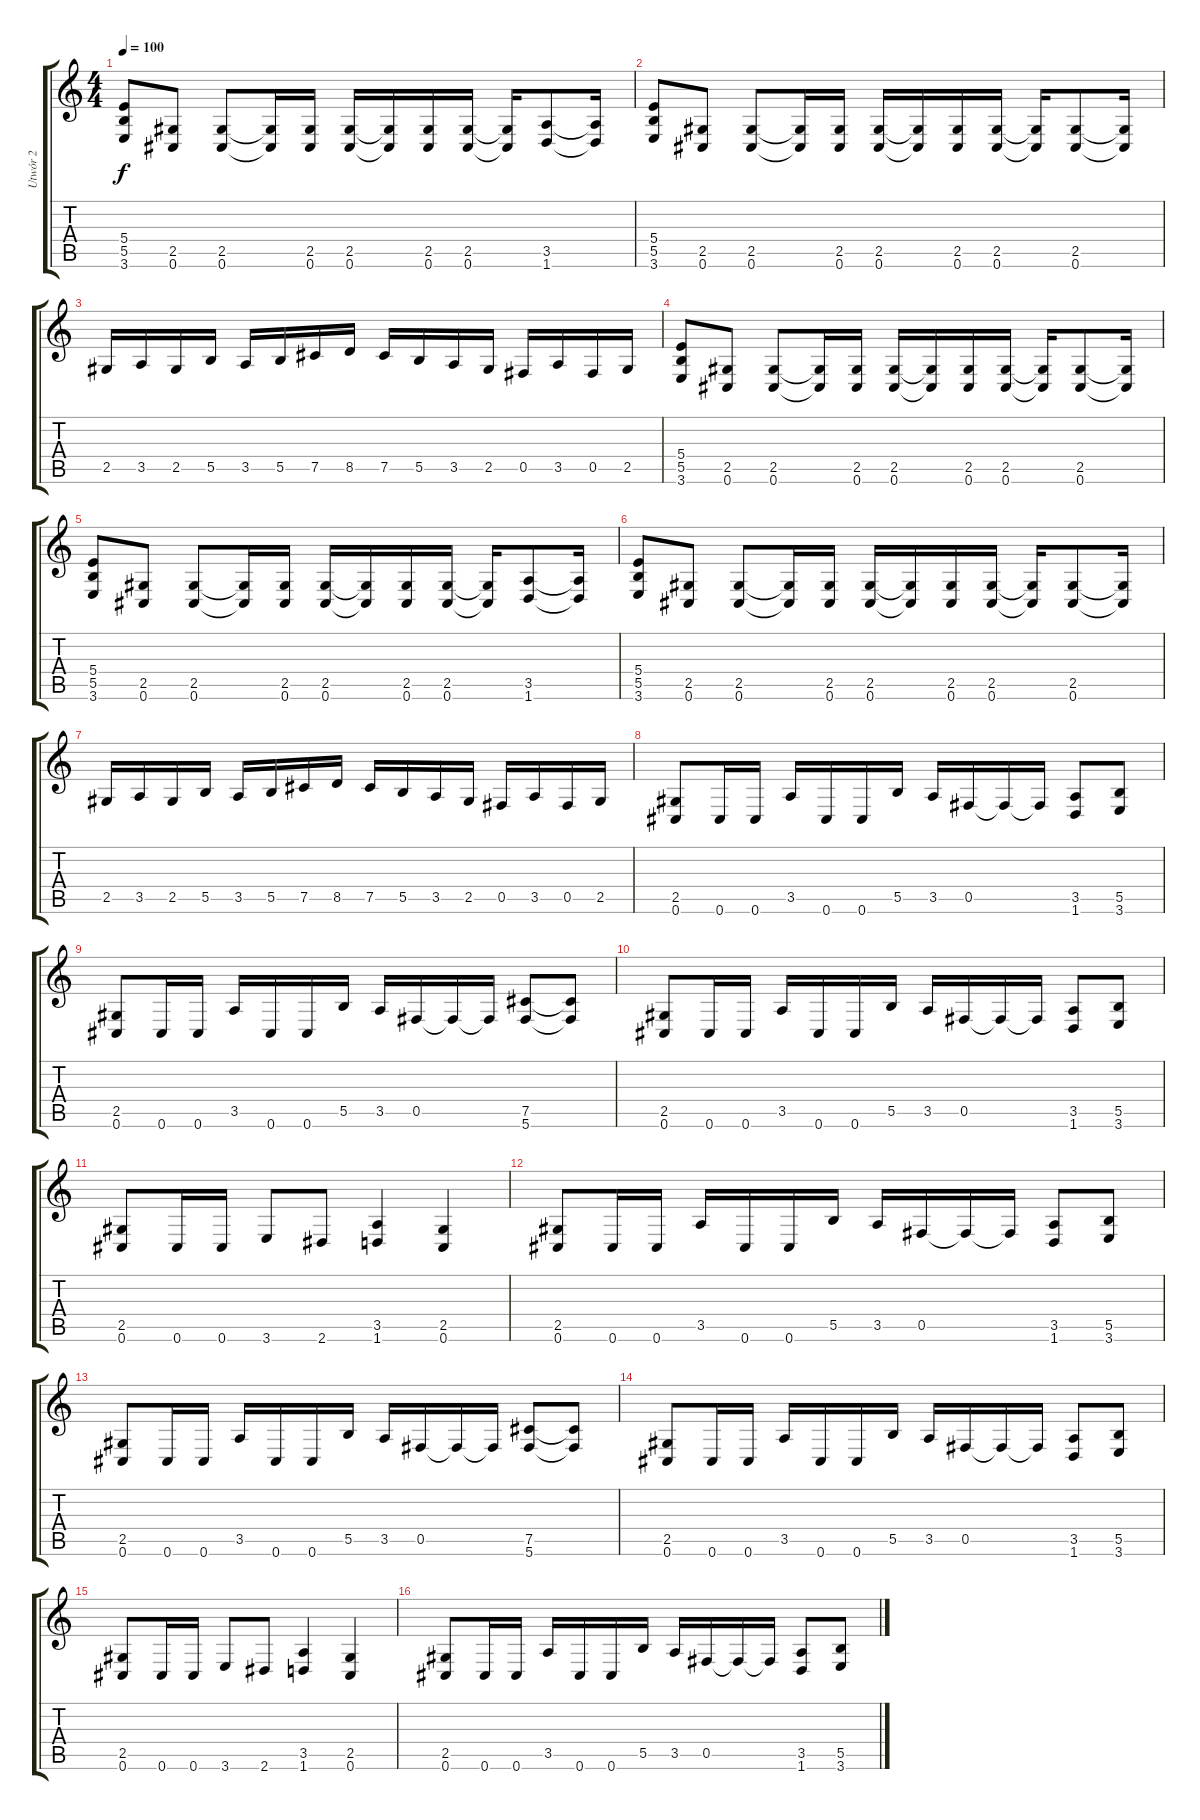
\track ("Utwór 2" "Utwór 2") {instrument distortionguitar}
\staff {score tabs}
\tuning (Db4 Ab3 E3 B2 Gb2 Db2) {hide}
\ts (4 4)
\tempo 100
\clef g2
\ks c
(5.4 5.5 3.6).8{dy f} (2.5 0.6).8 (2.5 0.6).8 (2.5{t} 0.6{t}).16 (2.5 0.6).16 (2.5 0.6).16 (2.5{t} 0.6{t}).16 (2.5 0.6).16 (2.5 0.6).16 (2.5{t} 0.6{t}).16 (3.5 1.6).8 (3.5{t} 1.6{t}).16 |
(5.4 5.5 3.6).8 (2.5 0.6).8 (2.5 0.6).8 (2.5{t} 0.6{t}).16 (2.5 0.6).16 (2.5 0.6).16 (2.5{t} 0.6{t}).16 (2.5 0.6).16 (2.5 0.6).16 (2.5{t} 0.6{t}).16 (2.5 0.6).8 (2.5{t} 0.6{t}).16 |
2.5.16 3.5.16 2.5.16 5.5.16 3.5.16 5.5.16 7.5.16 8.5.16 7.5.16 5.5.16 3.5.16 2.5.16 0.5.16 3.5.16 0.5.16 2.5.16 |
(5.4 5.5 3.6).8 (2.5 0.6).8 (2.5 0.6).8 (2.5{t} 0.6{t}).16 (2.5 0.6).16 (2.5 0.6).16 (2.5{t} 0.6{t}).16 (2.5 0.6).16 (2.5 0.6).16 (2.5{t} 0.6{t}).16 (2.5 0.6).8 (2.5{t} 0.6{t}).16 |
(5.4 5.5 3.6).8 (2.5 0.6).8 (2.5 0.6).8 (2.5{t} 0.6{t}).16 (2.5 0.6).16 (2.5 0.6).16 (2.5{t} 0.6{t}).16 (2.5 0.6).16 (2.5 0.6).16 (2.5{t} 0.6{t}).16 (3.5 1.6).8 (3.5{t} 1.6{t}).16 |
(5.4 5.5 3.6).8 (2.5 0.6).8 (2.5 0.6).8 (2.5{t} 0.6{t}).16 (2.5 0.6).16 (2.5 0.6).16 (2.5{t} 0.6{t}).16 (2.5 0.6).16 (2.5 0.6).16 (2.5{t} 0.6{t}).16 (2.5 0.6).8 (2.5{t} 0.6{t}).16 |
2.5.16 3.5.16 2.5.16 5.5.16 3.5.16 5.5.16 7.5.16 8.5.16 7.5.16 5.5.16 3.5.16 2.5.16 0.5.16 3.5.16 0.5.16 2.5.16 |
(2.5 0.6).8 0.6.16 0.6.16 3.5.16 0.6.16 0.6.16 5.5.16 3.5.16 0.5.16 0.5{t}.16 0.5{t}.16 (3.5 1.6).8 (5.5 3.6).8 |
(2.5 0.6).8 0.6.16 0.6.16 3.5.16 0.6.16 0.6.16 5.5.16 3.5.16 0.5.16 0.5{t}.16 0.5{t}.16 (7.5 5.6).8 (7.5{t} 5.6{t}).8 |
(2.5 0.6).8 0.6.16 0.6.16 3.5.16 0.6.16 0.6.16 5.5.16 3.5.16 0.5.16 0.5{t}.16 0.5{t}.16 (3.5 1.6).8 (5.5 3.6).8 |
(2.5 0.6).8 0.6.16 0.6.16 3.6.8 2.6.8 (3.5 1.6).4 (2.5 0.6).4 |
(2.5 0.6).8 0.6.16 0.6.16 3.5.16 0.6.16 0.6.16 5.5.16 3.5.16 0.5.16 0.5{t}.16 0.5{t}.16 (3.5 1.6).8 (5.5 3.6).8 |
(2.5 0.6).8 0.6.16 0.6.16 3.5.16 0.6.16 0.6.16 5.5.16 3.5.16 0.5.16 0.5{t}.16 0.5{t}.16 (7.5 5.6).8 (7.5{t} 5.6{t}).8 |
(2.5 0.6).8 0.6.16 0.6.16 3.5.16 0.6.16 0.6.16 5.5.16 3.5.16 0.5.16 0.5{t}.16 0.5{t}.16 (3.5 1.6).8 (5.5 3.6).8 |
(2.5 0.6).8 0.6.16 0.6.16 3.6.8 2.6.8 (3.5 1.6).4 (2.5 0.6).4 |
(2.5 0.6).8 0.6.16 0.6.16 3.5.16 0.6.16 0.6.16 5.5.16 3.5.16 0.5.16 0.5{t}.16 0.5{t}.16 (3.5 1.6).8 (5.5 3.6).8
